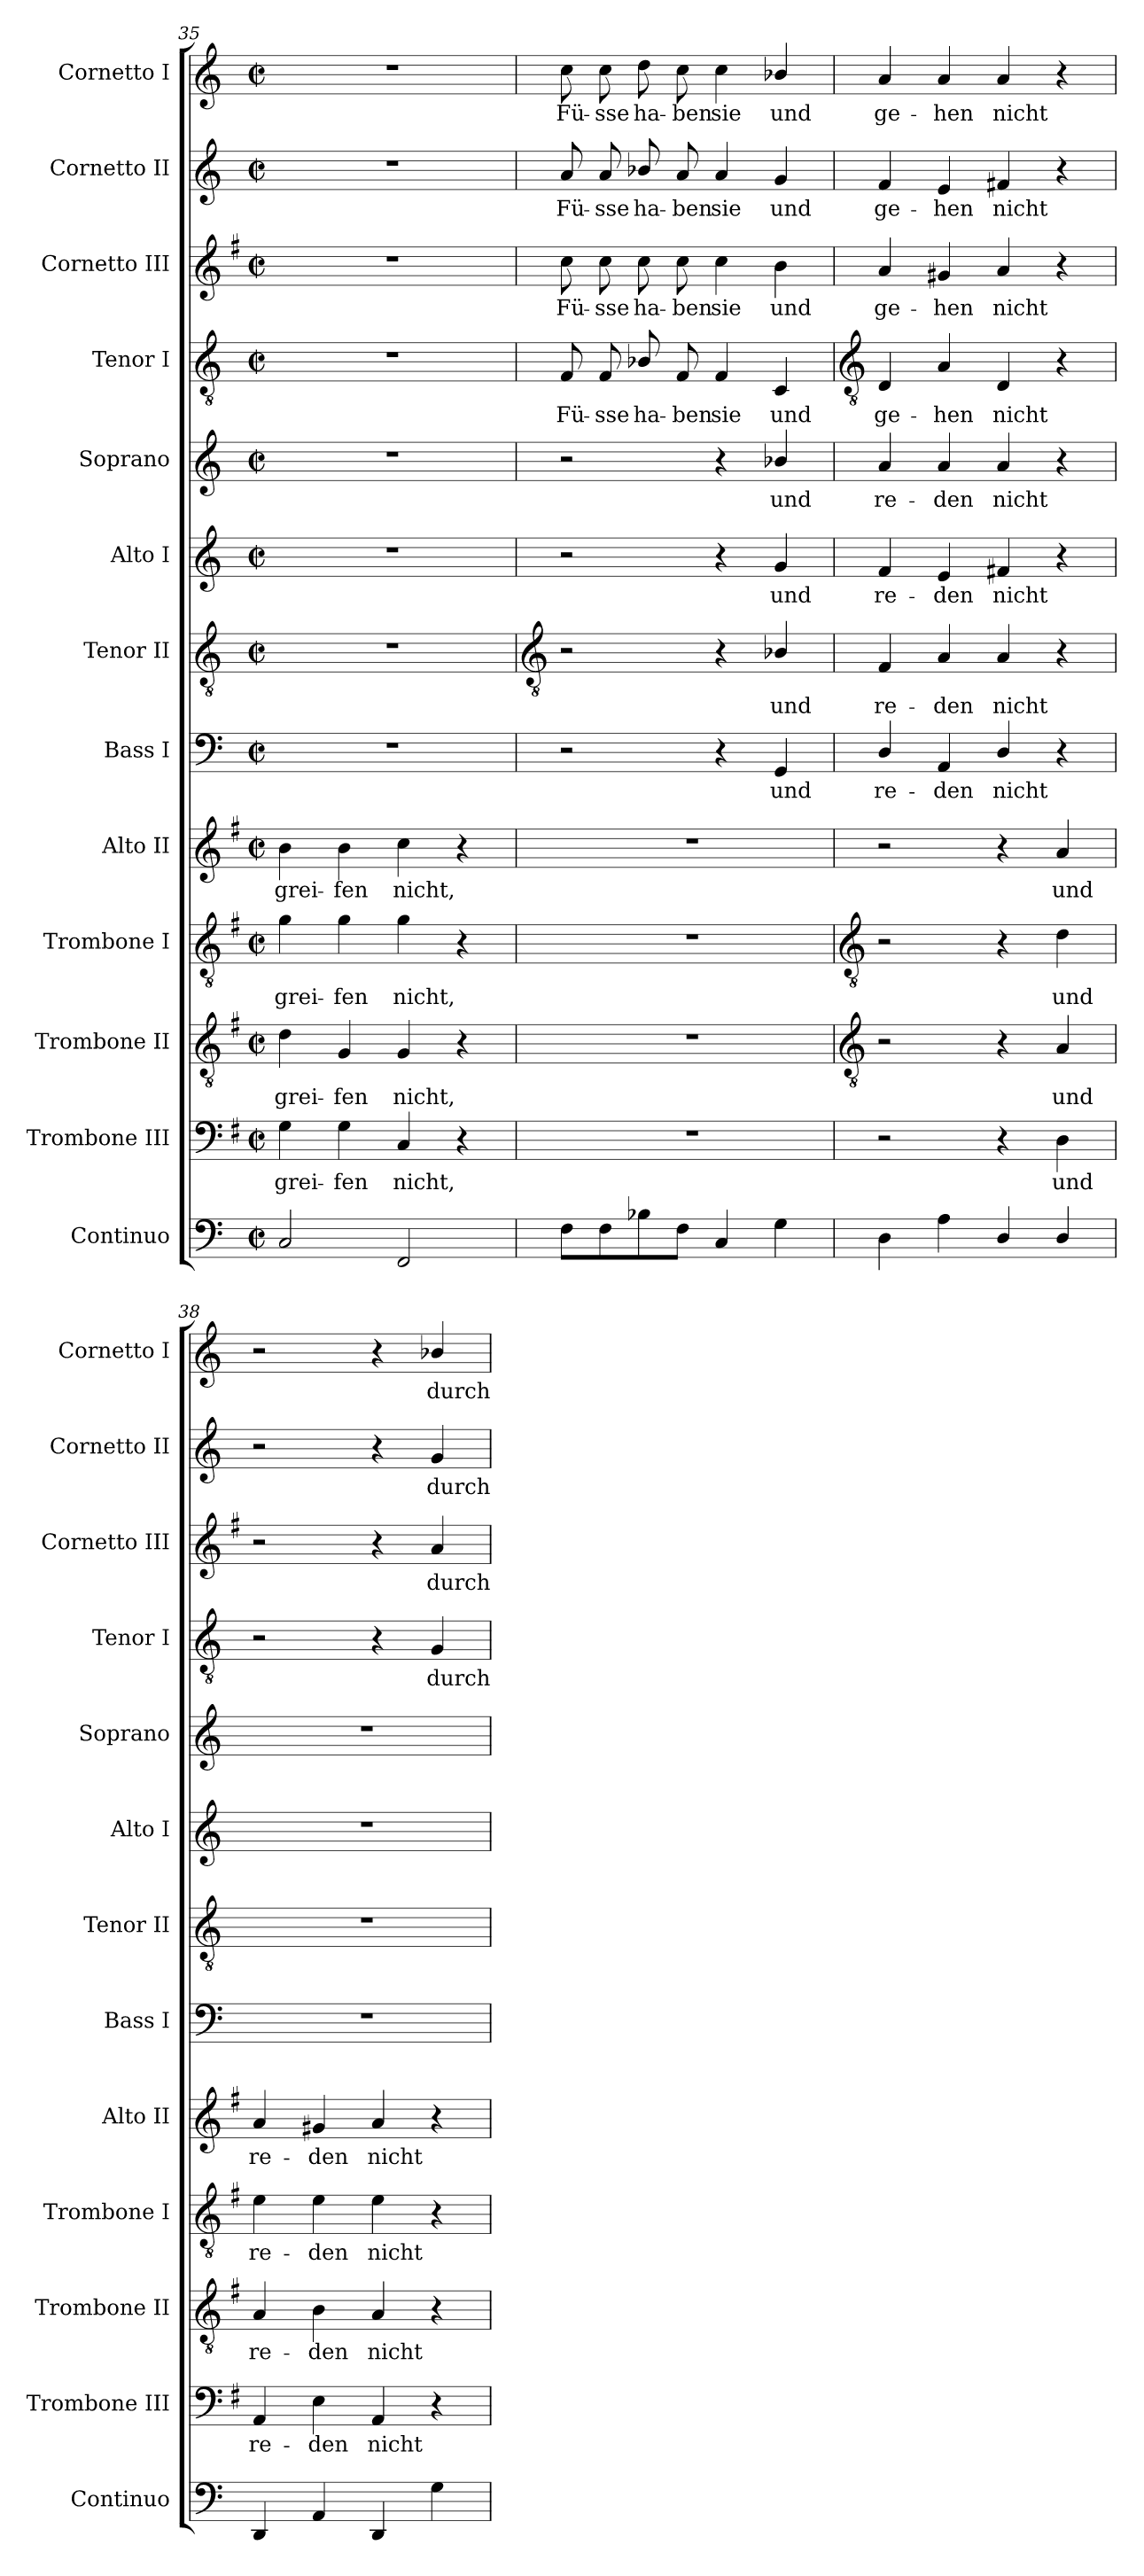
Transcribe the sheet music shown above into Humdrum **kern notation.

**kern	**kern	**text	**kern	**text	**kern	**text	**kern	**text	**kern	**text	**kern	**text	**kern	**text	**kern	**text	**kern	**text	**kern	**text	**kern	**text	**kern	**text
*part13	*part12	*part12	*part11	*part11	*part10	*part10	*part9	*part9	*part8	*part8	*part7	*part7	*part6	*part6	*part5	*part5	*part4	*part4	*part3	*part3	*part2	*part2	*part1	*part1
*staff13	*staff12	*staff12	*staff11	*staff11	*staff10	*staff10	*staff9	*staff9	*staff8	*staff8	*staff7	*staff7	*staff6	*staff6	*staff5	*staff5	*staff4	*staff4	*staff3	*staff3	*staff2	*staff2	*staff1	*staff1
*I"Continuo	*I"Trombone III	*	*I"Trombone II	*	*I"Trombone I	*	*I"Alto II	*	*I"Bass I	*	*I"Tenor II	*	*I"Alto I	*	*I"Soprano	*	*I"Tenor I	*	*I"Cornetto III	*	*I"Cornetto II	*	*I"Cornetto I	*
*I'Continuo	*I'Trombone III	*	*I'Trombone II	*	*I'Trombone I	*	*I'Alto II	*	*I'Bass I	*	*I'Tenor II	*	*I'Alto I	*	*I'Soprano	*	*I'Tenor I	*	*I'Cornetto III	*	*I'Cornetto II	*	*I'Cornetto I	*
*clefF4	*clefF4	*	*clefGv2	*	*clefGv2	*	*clefG2	*	*clefF4	*	*clefGv2	*	*clefG2	*	*clefG2	*	*clefGv2	*	*clefG2	*	*clefG2	*	*clefG2	*
*	*ITrd4c7	*	*ITrd4c7	*	*ITrd4c7	*	*ITrd4c7	*	*	*	*	*	*	*	*	*	*	*	*ITrd4c7	*	*	*	*	*
*k[]	*k[]	*	*k[]	*	*k[]	*	*k[]	*	*k[]	*	*k[]	*	*k[]	*	*k[]	*	*k[]	*	*k[]	*	*k[]	*	*k[]	*
*C:	*C:	*	*C:	*	*C:	*	*C:	*	*C:	*	*C:	*	*C:	*	*C:	*	*C:	*	*C:	*	*C:	*	*C:	*
*M2/2	*M2/2	*	*M2/2	*	*M2/2	*	*M2/2	*	*M2/2	*	*M2/2	*	*M2/2	*	*M2/2	*	*M2/2	*	*M2/2	*	*M2/2	*	*M2/2	*
*met(c|)	*met(c|)	*	*met(c|)	*	*met(c|)	*	*met(c|)	*	*met(c|)	*	*met(c|)	*	*met(c|)	*	*met(c|)	*	*met(c|)	*	*met(c|)	*	*met(c|)	*	*met(c|)	*
=35	=35	=35	=35	=35	=35	=35	=35	=35	=35	=35	=35	=35	=35	=35	=35	=35	=35	=35	=35	=35	=35	=35	=35	=35
!	!	!LO:LY:b	!	!LO:LY:b	!	!LO:LY:b	!	!LO:LY:b	!	!	!	!	!	!	!	!	!	!	!	!	!	!	!	!
2C	4C	grei-	4G	grei-	4c	grei-	4e	grei-	1r	.	1r	.	1r	.	1r	.	1r	.	1r	.	1r	.	1r	.
!	!	!LO:LY:b	!	!LO:LY:b	!	!LO:LY:b	!	!LO:LY:b	!	!	!	!	!	!	!	!	!	!	!	!	!	!	!	!
.	4C	-fen	4C	-fen	4c	-fen	4e	-fen	.	.	.	.	.	.	.	.	.	.	.	.	.	.	.	.
!	!	!LO:LY:b	!	!LO:LY:b	!	!LO:LY:b	!	!LO:LY:b	!	!	!	!	!	!	!	!	!	!	!	!	!	!	!	!
2FF	4FF	nicht,	4C	nicht,	4c	nicht,	4f	nicht,	.	.	.	.	.	.	.	.	.	.	.	.	.	.	.	.
.	4r	.	4r	.	4r	.	4r	.	.	.	.	.	.	.	.	.	.	.	.	.	.	.	.	.
!!LO:LB:g=z
=36	=36	=36	=36	=36	=36	=36	=36	=36	=36	=36	=36	=36	=36	=36	=36	=36	=36	=36	=36	=36	=36	=36	=36	=36
*	*	*	*	*	*	*	*	*	*	*	*clefGv2	*	*	*	*	*	*	*	*	*	*	*	*	*
!	!	!	!	!	!	!	!	!	!	!	!	!	!	!	!	!	!	!LO:LY:b	!	!LO:LY:b	!	!LO:LY:b	!	!LO:LY:b
8FL	1r	.	1r	.	1r	.	1r	.	2r	.	2r	.	2r	.	2r	.	8F	Fü-	8f	Fü-	8a	Fü-	8cc	Fü-
!	!	!	!	!	!	!	!	!	!	!	!	!	!	!	!	!	!	!LO:LY:b	!	!LO:LY:b	!	!LO:LY:b	!	!LO:LY:b
8F	.	.	.	.	.	.	.	.	.	.	.	.	.	.	.	.	8F	-sse	8f	-sse	8a	-sse	8cc	-sse
!	!	!	!	!	!	!	!	!	!	!	!	!	!	!	!	!	!	!LO:LY:b	!	!LO:LY:b	!	!LO:LY:b	!	!LO:LY:b
8B-X	.	.	.	.	.	.	.	.	.	.	.	.	.	.	.	.	8B-X/	ha-	8f	ha-	8b-X/	ha-	8dd	ha-
!	!	!	!	!	!	!	!	!	!	!	!	!	!	!	!	!	!	!LO:LY:b	!	!LO:LY:b	!	!LO:LY:b	!	!LO:LY:b
8FJ	.	.	.	.	.	.	.	.	.	.	.	.	.	.	.	.	8F	-ben	8f	-ben	8a	-ben	8cc	-ben
!	!	!	!	!	!	!	!	!	!	!	!	!	!	!	!	!	!	!LO:LY:b	!	!LO:LY:b	!	!LO:LY:b	!	!LO:LY:b
4C	.	.	.	.	.	.	.	.	4r	.	4r	.	4r	.	4r	.	4F	sie	4f	sie	4a	sie	4cc	sie
!	!	!	!	!	!	!	!	!	!	!LO:LY:b	!	!LO:LY:b	!	!LO:LY:b	!	!LO:LY:b	!	!LO:LY:b	!	!LO:LY:b	!	!LO:LY:b	!	!LO:LY:b
4G	.	.	.	.	.	.	.	.	4GG	und	4B-X/	und	4g	und	4b-X/	und	4C	und	4e	und	4g	und	4b-X/	und
!!LO:LB:g=z
=37	=37	=37	=37	=37	=37	=37	=37	=37	=37	=37	=37	=37	=37	=37	=37	=37	=37	=37	=37	=37	=37	=37	=37	=37
*	*	*	*clefGv2	*	*clefGv2	*	*	*	*	*	*	*	*	*	*	*	*clefGv2	*	*	*	*	*	*	*
!	!	!	!	!	!	!	!	!	!	!LO:LY:b	!	!LO:LY:b	!	!LO:LY:b	!	!LO:LY:b	!	!LO:LY:b	!	!LO:LY:b	!	!LO:LY:b	!	!LO:LY:b
4D	2r	.	2r	.	2r	.	2r	.	4D/	re-	4F	re-	4f	re-	4a	re-	4D	ge-	4d	ge-	4f	ge-	4a	ge-
!	!	!	!	!	!	!	!	!	!	!LO:LY:b	!	!LO:LY:b	!	!LO:LY:b	!	!LO:LY:b	!	!LO:LY:b	!	!LO:LY:b	!	!LO:LY:b	!	!LO:LY:b
4A	.	.	.	.	.	.	.	.	4AA	-den	4A	-den	4e	-den	4a	-den	4A	-hen	4c#X	-hen	4e	-hen	4a	-hen
!	!	!	!	!	!	!	!	!	!	!LO:LY:b	!	!LO:LY:b	!	!LO:LY:b	!	!LO:LY:b	!	!LO:LY:b	!	!LO:LY:b	!	!LO:LY:b	!	!LO:LY:b
4D/	4r	.	4r	.	4r	.	4r	.	4D/	nicht	4A	nicht	4f#X	nicht	4a	nicht	4D	nicht	4d	nicht	4f#X	nicht	4a	nicht
!	!	!LO:LY:b	!	!LO:LY:b	!	!LO:LY:b	!	!LO:LY:b	!	!	!	!	!	!	!	!	!	!	!	!	!	!	!	!
4D/	4GG	und	4D	und	4G	und	4d	und	4r	.	4r	.	4r	.	4r	.	4r	.	4r	.	4r	.	4r	.
=38	=38	=38	=38	=38	=38	=38	=38	=38	=38	=38	=38	=38	=38	=38	=38	=38	=38	=38	=38	=38	=38	=38	=38	=38
!	!	!LO:LY:b	!	!LO:LY:b	!	!LO:LY:b	!	!LO:LY:b	!	!	!	!	!	!	!	!	!	!	!	!	!	!	!	!
4DD	4DD	re-	4D	re-	4A	re-	4d	re-	1r	.	1r	.	1r	.	1r	.	2r	.	2r	.	2r	.	2r	.
!	!	!LO:LY:b	!	!LO:LY:b	!	!LO:LY:b	!	!LO:LY:b	!	!	!	!	!	!	!	!	!	!	!	!	!	!	!	!
4AA	4AA	-den	4E	-den	4A	-den	4c#X	-den	.	.	.	.	.	.	.	.	.	.	.	.	.	.	.	.
!	!	!LO:LY:b	!	!LO:LY:b	!	!LO:LY:b	!	!LO:LY:b	!	!	!	!	!	!	!	!	!	!	!	!	!	!	!	!
4DD	4DD	nicht	4D	nicht	4A	nicht	4d	nicht	.	.	.	.	.	.	.	.	4r	.	4r	.	4r	.	4r	.
!	!	!	!	!	!	!	!	!	!	!	!	!	!	!	!	!	!	!LO:LY:b	!	!LO:LY:b	!	!LO:LY:b	!	!LO:LY:b
4G	4r	.	4r	.	4r	.	4r	.	.	.	.	.	.	.	.	.	4G	durch	4d	durch	4g	durch	4b-X/	durch
=	=	=	=	=	=	=	=	=	=	=	=	=	=	=	=	=	=	=	=	=	=	=	=	=
*-	*-	*-	*-	*-	*-	*-	*-	*-	*-	*-	*-	*-	*-	*-	*-	*-	*-	*-	*-	*-	*-	*-	*-	*-
